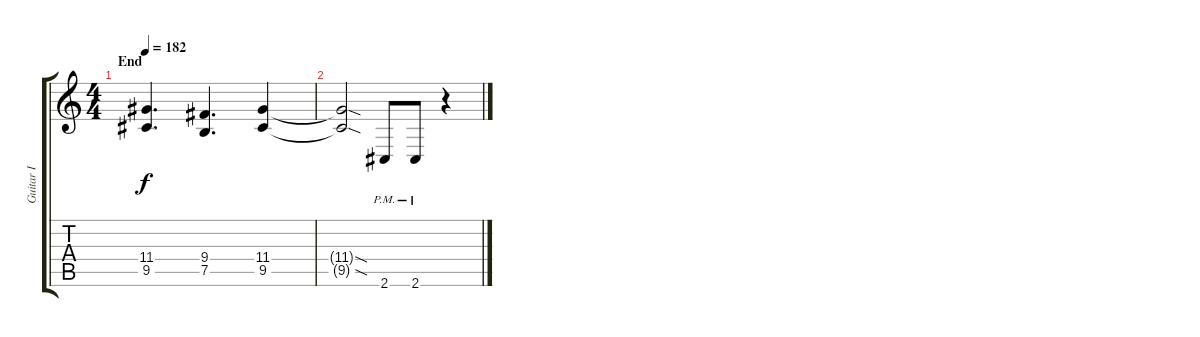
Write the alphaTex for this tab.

\track ("Guitar I" "Guitar I") {instrument distortionguitar}
\staff {score tabs}
\tuning (B3 Gb3 D3 A2 E2 B1) {hide}
\ts (4 4)
\section ("" "End")
\tempo 182
\clef g2
\ks c
(11.4 9.5).4{d dy f} (9.4 7.5).4{d} (11.4 9.5).4 |
(11.4{sod t} 9.5{sod t}).2 2.6{pm}.8 2.6{pm}.8 r.4
